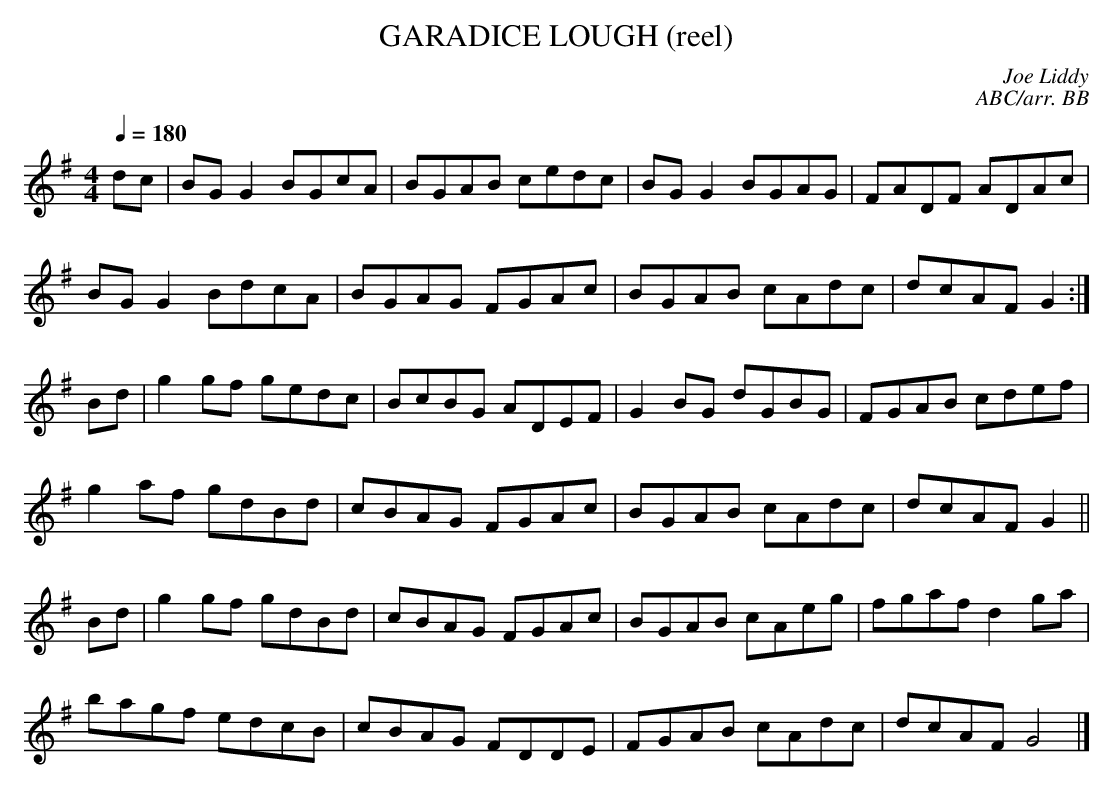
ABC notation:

X:1
T:GARADICE LOUGH (reel)
C:Joe Liddy
C:ABC/arr. BB
Q:1/4=180
L:1/8
M:4/4
K:G
dc|BG G2 BGcA|BGAB cedc|BG G2 BGAG|FADF ADAc |
BG G2 BdcA|BGAG FGAc|BGAB cAdc|dcAF G2 :|
Bd|g2 gf gedc|BcBG ADEF|G2 BG dGBG|FGAB cdef |
g2af gdBd|cBAG FGAc|BGAB cAdc|dcAF G2 ||
Bd|g2 gf gdBd|cBAG FGAc|BGAB cAeg|fgaf d2 ga |
bagf edcB|cBAG FDDE|FGAB cAdc|dcAF G4 |]
